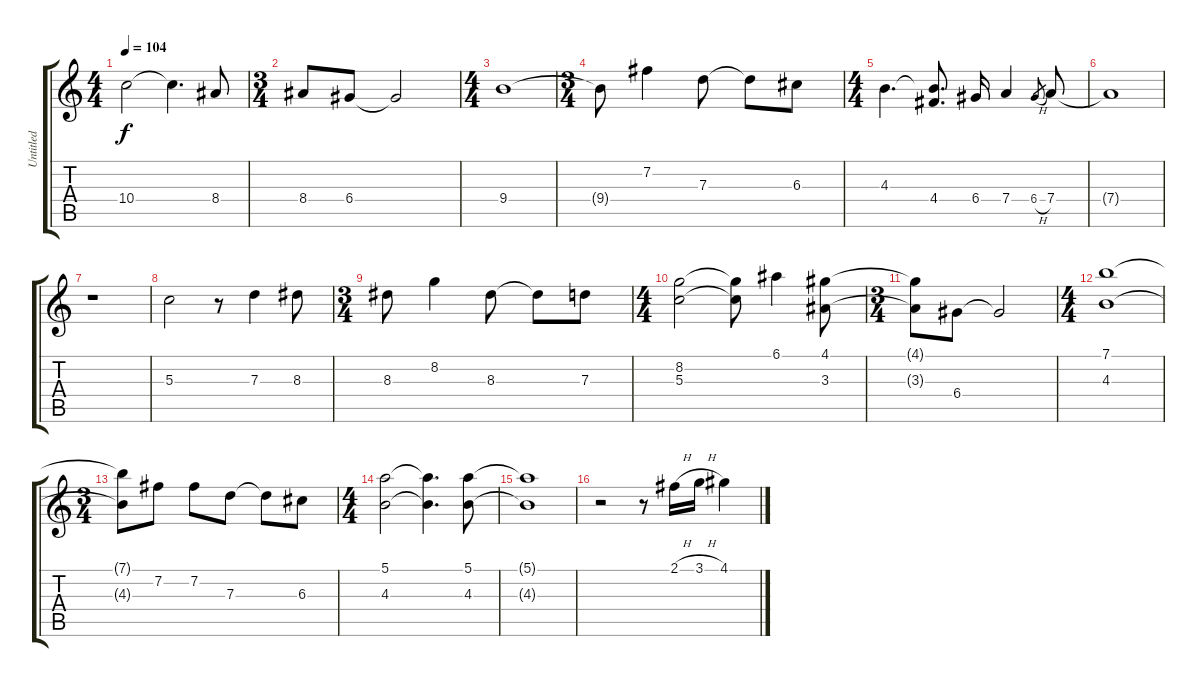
\track ("Untitled" "Untitled") {instrument acousticguitarsteel}
\staff {score tabs}
\tuning (E4 B3 G3 D3 A2 E2) {hide}
\ts (4 4)
\tempo 104
\clef g2
\ks c
10.4.2{dy f} 10.4{t}.4{d} 8.4.8 |
\ts (3 4)
8.4.8 6.4.8 6.4{t}.2 |
\ts (4 4)
9.4.1 |
\ts (3 4)
9.4{t}.8 7.2.4 7.3.8 7.3{t}.8 6.3.8 |
\ts (4 4)
4.3.4{d} (4.3{t} 4.4).8{d} 6.4.16 7.4.4 6.4{h}.8{gr} 7.4.8 |
7.4{t}.1 |
r.1 |
5.3.2 r.8 7.3.4 8.3.8 |
\ts (3 4)
8.3.8 8.2.4 8.3.8 8.3{t}.8 7.3.8 |
\ts (4 4)
(8.2 5.3).2 (8.2{t} 5.3{t}).8 6.1.4 (4.1 3.3).8 |
\ts (3 4)
(4.1{t} 3.3{t}).8 6.4.8 6.4{t}.2 |
\ts (4 4)
(7.1 4.3).1 |
\ts (3 4)
(7.1{t} 4.3{t}).8 7.2.8 7.2.8 7.3.8 7.3{t}.8 6.3.8 |
\ts (4 4)
(5.1 4.3).2 (5.1{t} 4.3{t}).4{d} (5.1 4.3).8 |
(5.1{t} 4.3{t}).1 |
r.2 r.8 2.1{h}.16 3.1{h}.16 4.1.4
